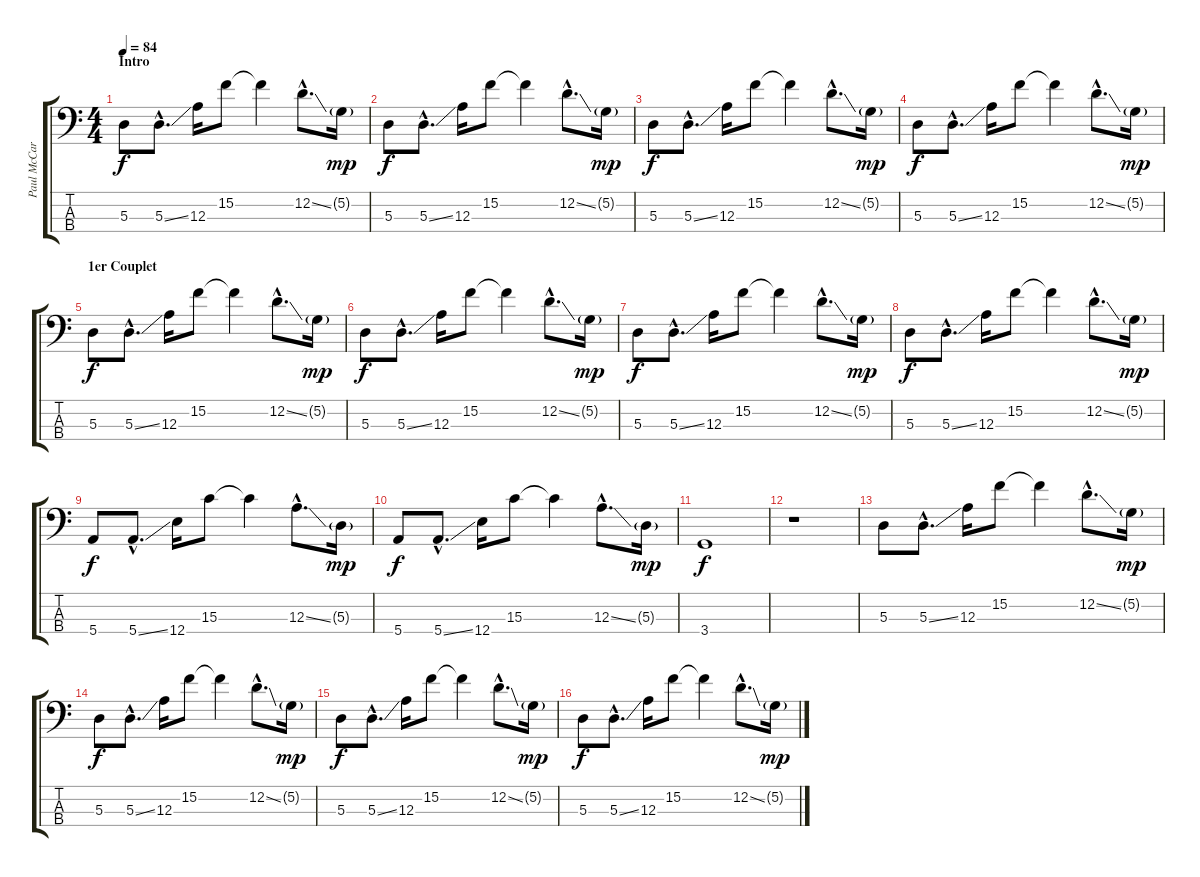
\track ("Paul McCartney (Basse)" "Paul McCar") {instrument electricbassfinger}
\staff {score tabs}
\tuning (G2 D2 A1 E1) {hide}
\ts (4 4)
\section ("" "Intro")
\tempo 84
\clef f4
\ks c
5.3.8{dy f instrument electricbassfinger} 5.3{ss hac}.8{d} 12.3.16 15.2.8 15.2{t}.4 12.2{ss hac}.8{d} 5.2{g}.16{dy mp} |
5.3.8{dy f} 5.3{ss hac}.8{d} 12.3.16 15.2.8 15.2{t}.4 12.2{ss hac}.8{d} 5.2{g}.16{dy mp} |
5.3.8{dy f} 5.3{ss hac}.8{d} 12.3.16 15.2.8 15.2{t}.4 12.2{ss hac}.8{d} 5.2{g}.16{dy mp} |
5.3.8{dy f} 5.3{ss hac}.8{d} 12.3.16 15.2.8 15.2{t}.4 12.2{ss hac}.8{d} 5.2{g}.16{dy mp} |
\section ("" "1er Couplet")
5.3.8{dy f} 5.3{ss hac}.8{d} 12.3.16 15.2.8 15.2{t}.4 12.2{ss hac}.8{d} 5.2{g}.16{dy mp} |
5.3.8{dy f} 5.3{ss hac}.8{d} 12.3.16 15.2.8 15.2{t}.4 12.2{ss hac}.8{d} 5.2{g}.16{dy mp} |
5.3.8{dy f} 5.3{ss hac}.8{d} 12.3.16 15.2.8 15.2{t}.4 12.2{ss hac}.8{d} 5.2{g}.16{dy mp} |
5.3.8{dy f} 5.3{ss hac}.8{d} 12.3.16 15.2.8 15.2{t}.4 12.2{ss hac}.8{d} 5.2{g}.16{dy mp} |
5.4.8{dy f} 5.4{ss hac}.8{d} 12.4.16 15.3.8 15.3{t}.4 12.3{ss hac}.8{d} 5.3{g}.16{dy mp} |
5.4.8{dy f} 5.4{ss hac}.8{d} 12.4.16 15.3.8 15.3{t}.4 12.3{ss hac}.8{d} 5.3{g}.16{dy mp} |
3.4.1{dy f} |
r.1 |
5.3.8 5.3{ss hac}.8{d} 12.3.16 15.2.8 15.2{t}.4 12.2{ss hac}.8{d} 5.2{g}.16{dy mp} |
5.3.8{dy f} 5.3{ss hac}.8{d} 12.3.16 15.2.8 15.2{t}.4 12.2{ss hac}.8{d} 5.2{g}.16{dy mp} |
5.3.8{dy f} 5.3{ss hac}.8{d} 12.3.16 15.2.8 15.2{t}.4 12.2{ss hac}.8{d} 5.2{g}.16{dy mp} |
5.3.8{dy f} 5.3{ss hac}.8{d} 12.3.16 15.2.8 15.2{t}.4 12.2{ss hac}.8{d} 5.2{g}.16{dy mp}
